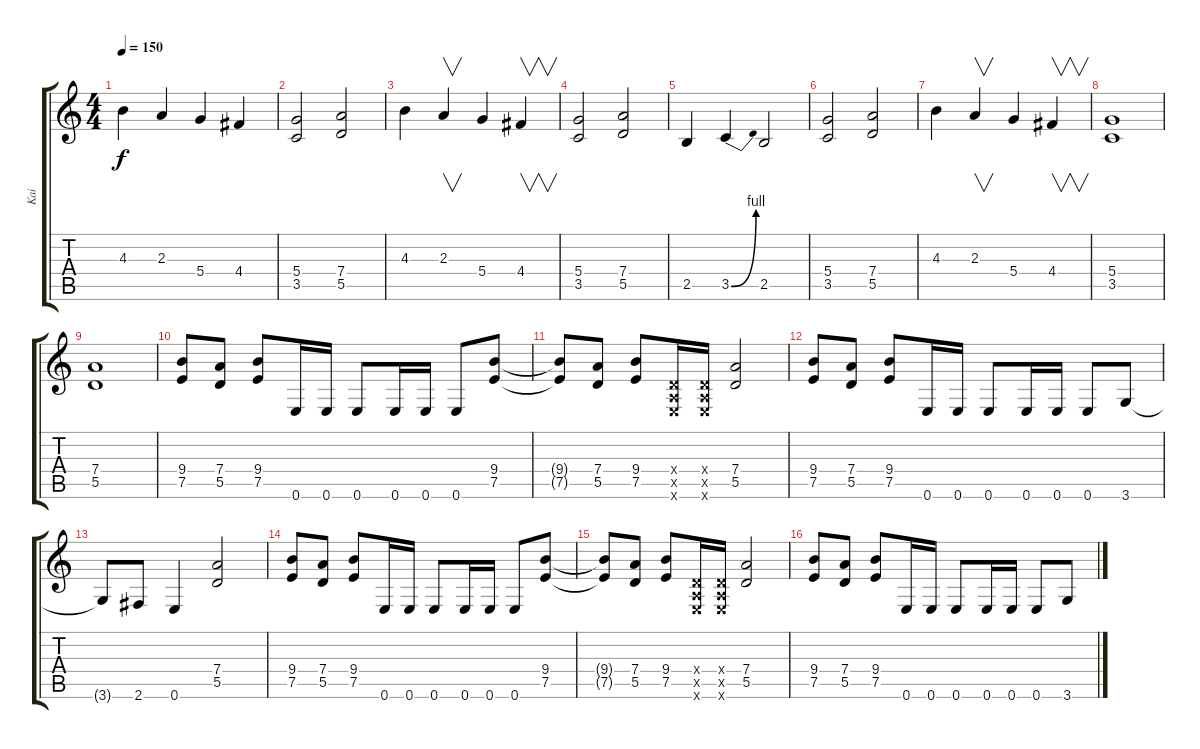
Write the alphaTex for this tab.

\track ("Kai" "Kai") {instrument overdrivenguitar}
\staff {score tabs}
\tuning (E4 B3 G3 D3 A2 E2) {hide}
\ts (4 4)
\tempo 150
\clef g2
\ks c
4.3.4{dy f} 2.3.4 5.4.4 4.4.4 |
(5.4 3.5).2 (7.4 5.5).2 |
4.3.4 2.3.4{v} 5.4.4 4.4.4{v} |
(5.4 3.5).2 (7.4 5.5).2 |
2.5.4 3.5{be (bend 0 0 60 4)}.4 2.5.2 |
(5.4 3.5).2 (7.4 5.5).2 |
4.3.4 2.3.4{v} 5.4.4 4.4.4{v} |
(5.4 3.5).1 |
(7.4 5.5).1 |
(9.4 7.5).8 (7.4 5.5).8 (9.4 7.5).8 0.6.16 0.6.16 0.6.8 0.6.16 0.6.16 0.6.8 (9.4 7.5).8 |
(9.4{t} 7.5{t}).8 (7.4 5.5).8 (9.4 7.5).8 (0.4{x} 0.5{x} 0.6{x}).16 (0.4{x} 0.5{x} 0.6{x}).16 (7.4 5.5).2 |
(9.4 7.5).8 (7.4 5.5).8 (9.4 7.5).8 0.6.16 0.6.16 0.6.8 0.6.16 0.6.16 0.6.8 3.6.8 |
3.6{t}.8 2.6.8 0.6.4 (7.4 5.5).2 |
(9.4 7.5).8 (7.4 5.5).8 (9.4 7.5).8 0.6.16 0.6.16 0.6.8 0.6.16 0.6.16 0.6.8 (9.4 7.5).8 |
(9.4{t} 7.5{t}).8 (7.4 5.5).8 (9.4 7.5).8 (0.4{x} 0.5{x} 0.6{x}).16 (0.4{x} 0.5{x} 0.6{x}).16 (7.4 5.5).2 |
(9.4 7.5).8 (7.4 5.5).8 (9.4 7.5).8 0.6.16 0.6.16 0.6.8 0.6.16 0.6.16 0.6.8 3.6.8
